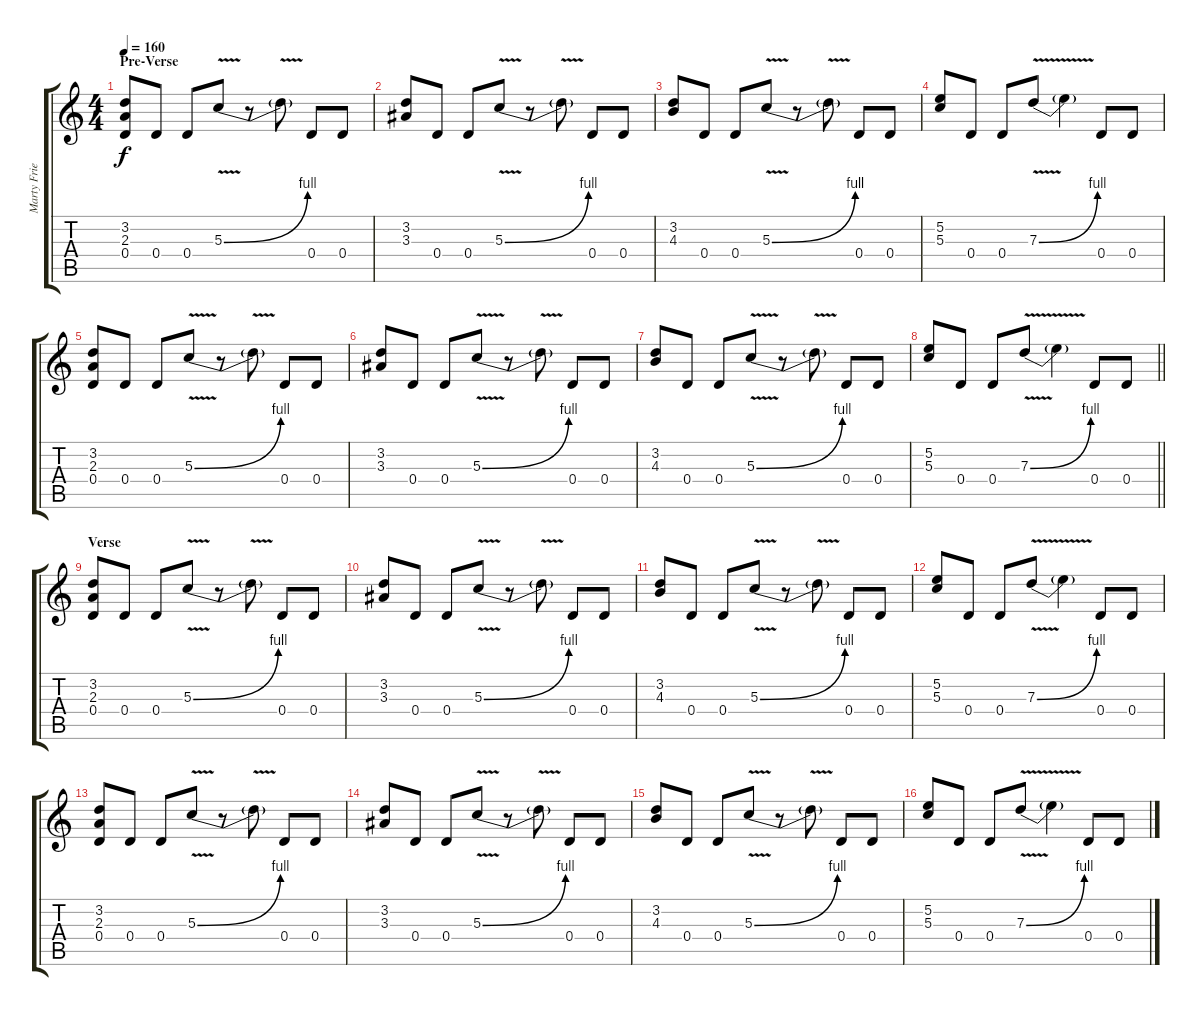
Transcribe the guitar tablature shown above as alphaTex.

\track ("Marty Friedman" "Marty Frie") {instrument distortionguitar}
\staff {score tabs}
\tuning (E4 B3 G3 D3 A2 E2) {hide}
\ts (4 4)
\section ("" "Pre-Verse")
\tempo 160
\clef g2
\ks c
(3.2 2.3 0.4).8{dy f} 0.4.8 0.4.8 5.3{be (bend 0 0 60 4) v}.8 r.8 5.3{t}.8 0.4.8 0.4.8 |
(3.2 3.3).8 0.4.8 0.4.8 5.3{be (bend 0 0 60 4) v}.8 r.8 5.3{t}.8 0.4.8 0.4.8 |
(3.2 4.3).8 0.4.8 0.4.8 5.3{be (bend 0 0 60 4) v}.8 r.8 5.3{t}.8 0.4.8 0.4.8 |
(5.2 5.3).8 0.4.8 0.4.8 7.3{be (bend 0 0 60 4) v}.8 7.3{t}.4 0.4.8 0.4.8 |
(3.2 2.3 0.4).8 0.4.8 0.4.8 5.3{be (bend 0 0 60 4) v}.8 r.8 5.3{t}.8 0.4.8 0.4.8 |
(3.2 3.3).8 0.4.8 0.4.8 5.3{be (bend 0 0 60 4) v}.8 r.8 5.3{t}.8 0.4.8 0.4.8 |
(3.2 4.3).8 0.4.8 0.4.8 5.3{be (bend 0 0 60 4) v}.8 r.8 5.3{t}.8 0.4.8 0.4.8 |
\barLineRight lightlight
(5.2 5.3).8 0.4.8 0.4.8 7.3{be (bend 0 0 60 4) v}.8 7.3{t}.4 0.4.8 0.4.8 |
\section ("" "Verse")
(3.2 2.3 0.4).8 0.4.8 0.4.8 5.3{be (bend 0 0 60 4) v}.8 r.8 5.3{t}.8 0.4.8 0.4.8 |
(3.2 3.3).8 0.4.8 0.4.8 5.3{be (bend 0 0 60 4) v}.8 r.8 5.3{t}.8 0.4.8 0.4.8 |
(3.2 4.3).8 0.4.8 0.4.8 5.3{be (bend 0 0 60 4) v}.8 r.8 5.3{t}.8 0.4.8 0.4.8 |
(5.2 5.3).8 0.4.8 0.4.8 7.3{be (bend 0 0 60 4) v}.8 7.3{t}.4 0.4.8 0.4.8 |
(3.2 2.3 0.4).8 0.4.8 0.4.8 5.3{be (bend 0 0 60 4) v}.8 r.8 5.3{t}.8 0.4.8 0.4.8 |
(3.2 3.3).8 0.4.8 0.4.8 5.3{be (bend 0 0 60 4) v}.8 r.8 5.3{t}.8 0.4.8 0.4.8 |
(3.2 4.3).8 0.4.8 0.4.8 5.3{be (bend 0 0 60 4) v}.8 r.8 5.3{t}.8 0.4.8 0.4.8 |
(5.2 5.3).8 0.4.8 0.4.8 7.3{be (bend 0 0 60 4) v}.8 7.3{t}.4 0.4.8 0.4.8
